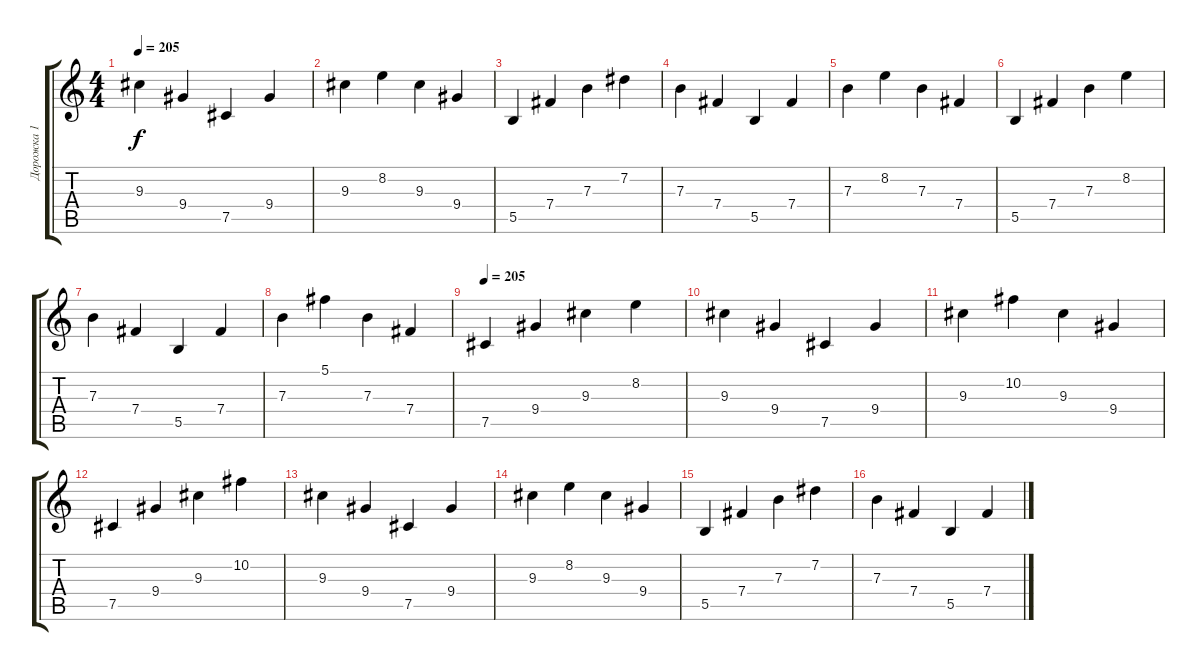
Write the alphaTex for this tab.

\track ("Дорожка 1" "Дорожка 1") {instrument distortionguitar}
\staff {score tabs}
\tuning (Db4 Ab3 E3 B2 Gb2 Db2) {hide}
\ts (4 4)
\tempo 205
\clef g2
\ks c
9.3.4{dy f} 9.4.4 7.5.4 9.4.4 |
9.3.4 8.2.4 9.3.4 9.4.4 |
5.5.4 7.4.4 7.3.4 7.2.4 |
7.3.4 7.4.4 5.5.4 7.4.4 |
7.3.4 8.2.4 7.3.4 7.4.4 |
5.5.4 7.4.4 7.3.4 8.2.4 |
7.3.4 7.4.4 5.5.4 7.4.4 |
7.3.4 5.1.4 7.3.4 7.4.4 |
\tempo 205
7.5.4{instrument acousticguitarsteel} 9.4.4 9.3.4 8.2.4 |
9.3.4 9.4.4 7.5.4 9.4.4 |
9.3.4 10.2.4 9.3.4 9.4.4 |
7.5.4 9.4.4 9.3.4 10.2.4 |
9.3.4 9.4.4 7.5.4 9.4.4 |
9.3.4 8.2.4 9.3.4 9.4.4 |
5.5.4 7.4.4 7.3.4 7.2.4 |
7.3.4 7.4.4 5.5.4 7.4.4
